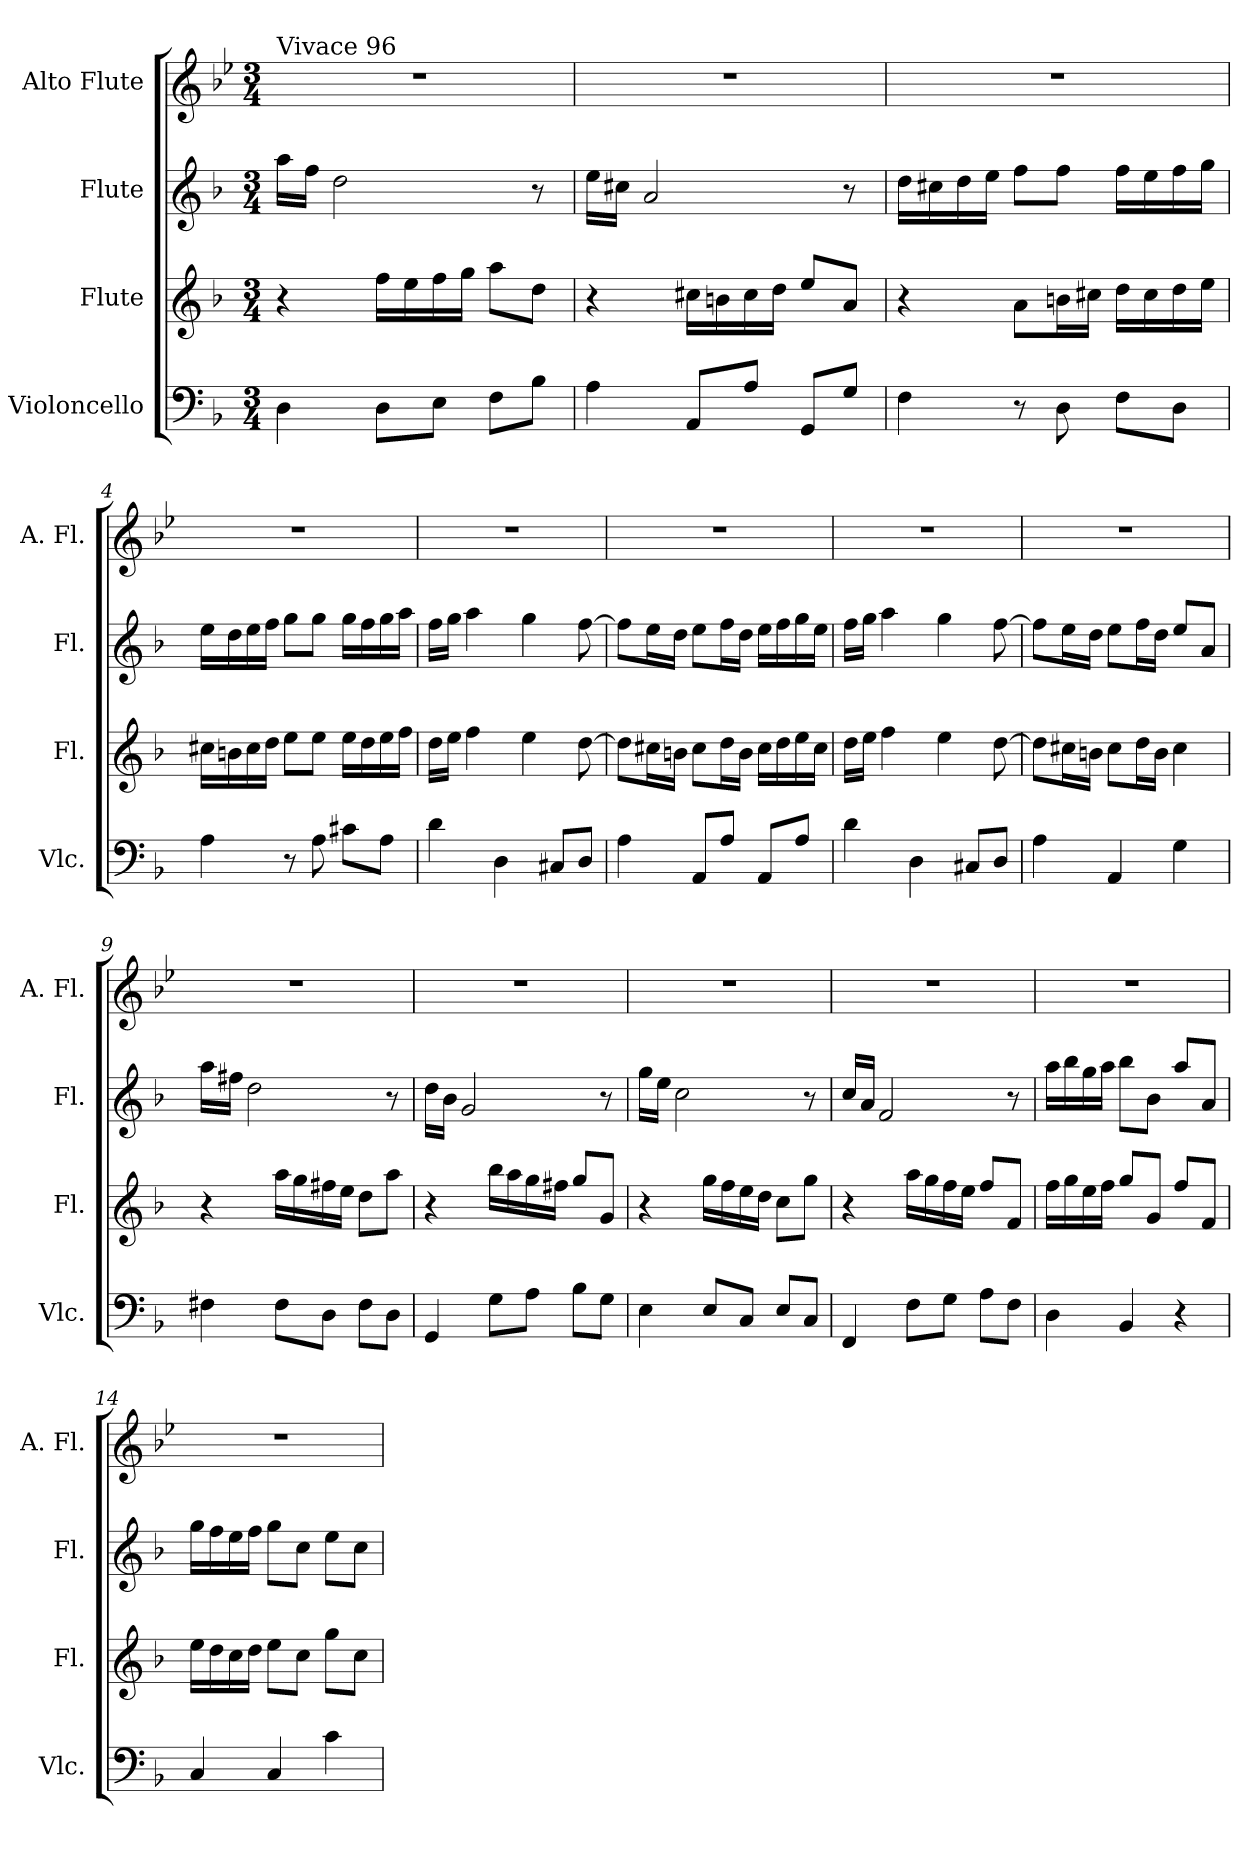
**kern	**kern	**kern	**kern
*part4	*part3	*part2	*part1
*staff4	*staff3	*staff2	*staff1
*I"Violoncello	*I"Flute	*I"Flute	*I"Alto Flute
*I'Vlc.	*I'Fl.	*I'Fl.	*I'A. Fl.
*clefF4	*clefG2	*clefG2	*clefG2
*	*	*	*ITrd3c5
*k[b-]	*k[b-]	*k[b-]	*k[b-]
*F:	*F:	*F:	*F:
*M3/4	*M3/4	*M3/4	*M3/4
=1	=1	=1	=1
!	!	!	!LO:TX:a:t=Vivace 96
4D\	4r	16aa\LL	2.r
.	.	16ff\JJ	.
.	.	2dd\	.
8D\L	16ff\LL	.	.
.	16ee\	.	.
8E\J	16ff\	.	.
.	16gg\JJ	.	.
8F\L	8aa\L	.	.
8B-\J	8dd\J	8r	.
=2	=2	=2	=2
4A\	4r	16ee\LL	2.r
.	.	16cc#X\JJ	.
.	.	2a/	.
8AA/L	16cc#X\LL	.	.
.	16bn\	.	.
8A/J	16cc#\	.	.
.	16dd\JJ	.	.
8GG/L	8ee/L	.	.
8G/J	8a/J	8r	.
=3	=3	=3	=3
4F\	4r	16dd\LL	2.r
.	.	16cc#X\	.
.	.	16dd\	.
.	.	16ee\JJ	.
8r	8a\L	8ff\L	.
8D\	16bn\L	8ff\J	.
.	16cc#X\JJ	.	.
8F\L	16dd\LL	16ff\LL	.
.	16cc#\	16ee\	.
8D\J	16dd\	16ff\	.
.	16ee\JJ	16gg\JJ	.
!!LO:LB:g=z
=4	=4	=4	=4
4A\	16cc#X\LL	16ee\LL	2.r
.	16bn\	16dd\	.
.	16cc#\	16ee\	.
.	16dd\JJ	16ff\JJ	.
8r	8ee\L	8gg\L	.
8A\	8ee\J	8gg\J	.
8c#X\L	16ee\LL	16gg\LL	.
.	16dd\	16ff\	.
8A\J	16ee\	16gg\	.
.	16ff\JJ	16aa\JJ	.
=5	=5	=5	=5
4d\	16dd\LL	16ff\LL	2.r
.	16ee\JJ	16gg\JJ	.
.	4ff\	4aa\	.
4D\	.	.	.
.	4ee\	4gg\	.
8C#X/L	.	.	.
8D/J	[8dd\	[8ff\	.
=6	=6	=6	=6
4A\	8dd\L]	8ff\L]	2.r
.	16cc#X\L	16ee\L	.
.	16bn\JJ	16dd\JJ	.
8AA/L	8cc#\L	8ee\L	.
8A/J	16dd\L	16ff\L	.
.	16b\JJ	16dd\JJ	.
8AA/L	16cc#\LL	16ee\LL	.
.	16dd\	16ff\	.
8A/J	16ee\	16gg\	.
.	16cc#\JJ	16ee\JJ	.
=7	=7	=7	=7
4d\	16dd\LL	16ff\LL	2.r
.	16ee\JJ	16gg\JJ	.
.	4ff\	4aa\	.
4D\	.	.	.
.	4ee\	4gg\	.
8C#X/L	.	.	.
8D/J	[8dd\	[8ff\	.
!!LO:PB:g=z
=8	=8	=8	=8
4A\	8dd\L]	8ff\L]	2.r
.	16cc#X\L	16ee\L	.
.	16bn\JJ	16dd\JJ	.
4AA/	8cc#\L	8ee\L	.
.	16dd\L	16ff\L	.
.	16b\JJ	16dd\JJ	.
4G\	4cc#\	8ee/L	.
.	.	8a/J	.
=9	=9	=9	=9
4F#X\	4r	16aa\LL	2.r
.	.	16ff#X\JJ	.
.	.	2dd\	.
8F#\L	16aa\LL	.	.
.	16gg\	.	.
8D\J	16ff#X\	.	.
.	16ee\JJ	.	.
8F#\L	8dd\L	.	.
8D\J	8aa\J	8r	.
=10	=10	=10	=10
4GG/	4r	16dd\LL	2.r
.	.	16b-\JJ	.
.	.	2g/	.
8G\L	16bb-\LL	.	.
.	16aa\	.	.
8A\J	16gg\	.	.
.	16ff#X\JJ	.	.
8B-\L	8gg/L	.	.
8G\J	8g/J	8r	.
=11	=11	=11	=11
4E\	4r	16gg\LL	2.r
.	.	16ee\JJ	.
.	.	2cc\	.
8E/L	16gg\LL	.	.
.	16ff\	.	.
8C/J	16ee\	.	.
.	16dd\JJ	.	.
8E/L	8cc\L	.	.
8C/J	8gg\J	8r	.
!!LO:LB:g=z
=12	=12	=12	=12
4FF/	4r	16cc/LL	2.r
.	.	16a/JJ	.
.	.	2f/	.
8F\L	16aa\LL	.	.
.	16gg\	.	.
8G\J	16ff\	.	.
.	16ee\JJ	.	.
8A\L	8ff/L	.	.
8F\J	8f/J	8r	.
=13	=13	=13	=13
4D\	16ff\LL	16aa\LL	2.r
.	16gg\	16bb-\	.
.	16ee\	16gg\	.
.	16ff\JJ	16aa\JJ	.
4BB-/	8gg/L	8bb-\L	.
.	8g/J	8b-\J	.
4r	8ff/L	8aa/L	.
.	8f/J	8a/J	.
=14	=14	=14	=14
4C/	16ee\LL	16gg\LL	2.r
.	16dd\	16ff\	.
.	16cc\	16ee\	.
.	16dd\JJ	16ff\JJ	.
4C/	8ee\L	8gg\L	.
.	8cc\J	8cc\J	.
4c\	8gg\L	8ee\L	.
.	8cc\J	8cc\J	.
=	=	=	=
*-	*-	*-	*-
